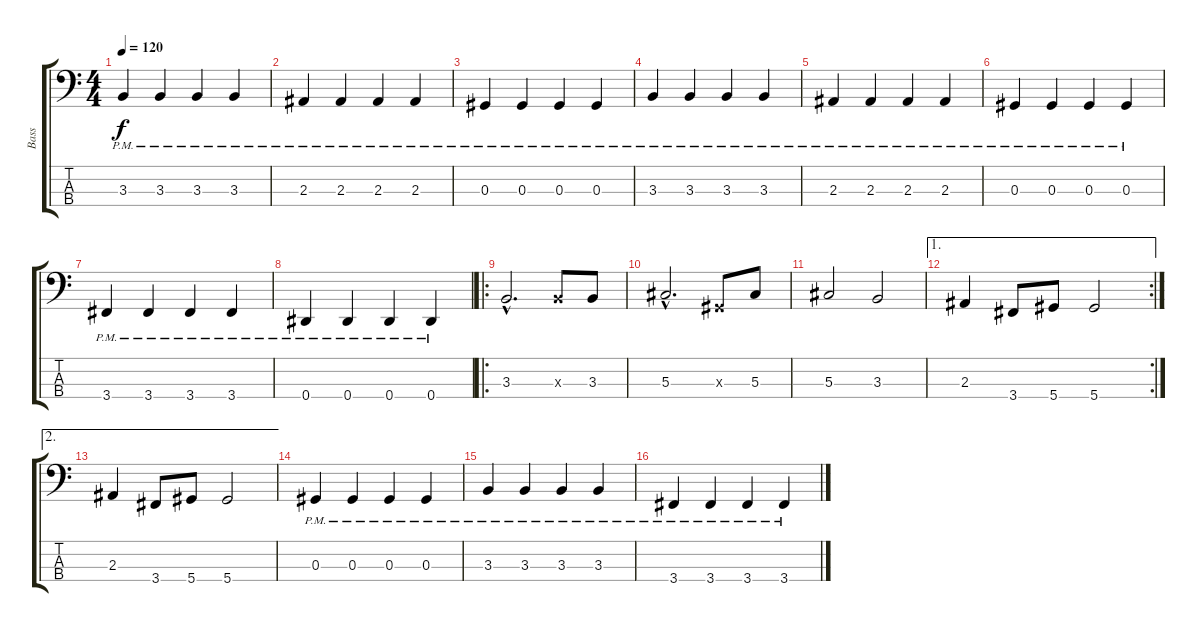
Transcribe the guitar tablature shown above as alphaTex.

\track ("Bass" "Bass") {instrument slapbass1}
\staff {score tabs}
\tuning (Gb2 Db2 Ab1 Eb1) {hide}
\ts (4 4)
\tempo 120
\clef f4
\ks c
3.3{pm}.4{dy f} 3.3{pm}.4 3.3{pm}.4 3.3{pm}.4 |
2.3{pm}.4 2.3{pm}.4 2.3{pm}.4 2.3{pm}.4 |
0.3{pm}.4 0.3{pm}.4 0.3{pm}.4 0.3{pm}.4 |
3.3{pm}.4 3.3{pm}.4 3.3{pm}.4 3.3{pm}.4 |
2.3{pm}.4 2.3{pm}.4 2.3{pm}.4 2.3{pm}.4 |
0.3{pm}.4 0.3{pm}.4 0.3{pm}.4 0.3{pm}.4 |
3.4{pm}.4 3.4{pm}.4 3.4{pm}.4 3.4{pm}.4 |
0.4{pm}.4 0.4{pm}.4 0.4{pm}.4 0.4{pm}.4 |
\ro
3.3{hac}.2{d} 3.3{x}.8 3.3.8 |
5.3{hac}.2{d} 0.3{x}.8 5.3.8 |
5.3.2 3.3.2 |
\ae 1
\rc 2
2.3.4 3.4.8 5.4.8 5.4.2 |
\ae 2
2.3.4 3.4.8 5.4.8 5.4.2 |
0.3{pm}.4 0.3{pm}.4 0.3{pm}.4 0.3{pm}.4 |
3.3{pm}.4 3.3{pm}.4 3.3{pm}.4 3.3{pm}.4 |
3.4{pm}.4 3.4{pm}.4 3.4{pm}.4 3.4{pm}.4
